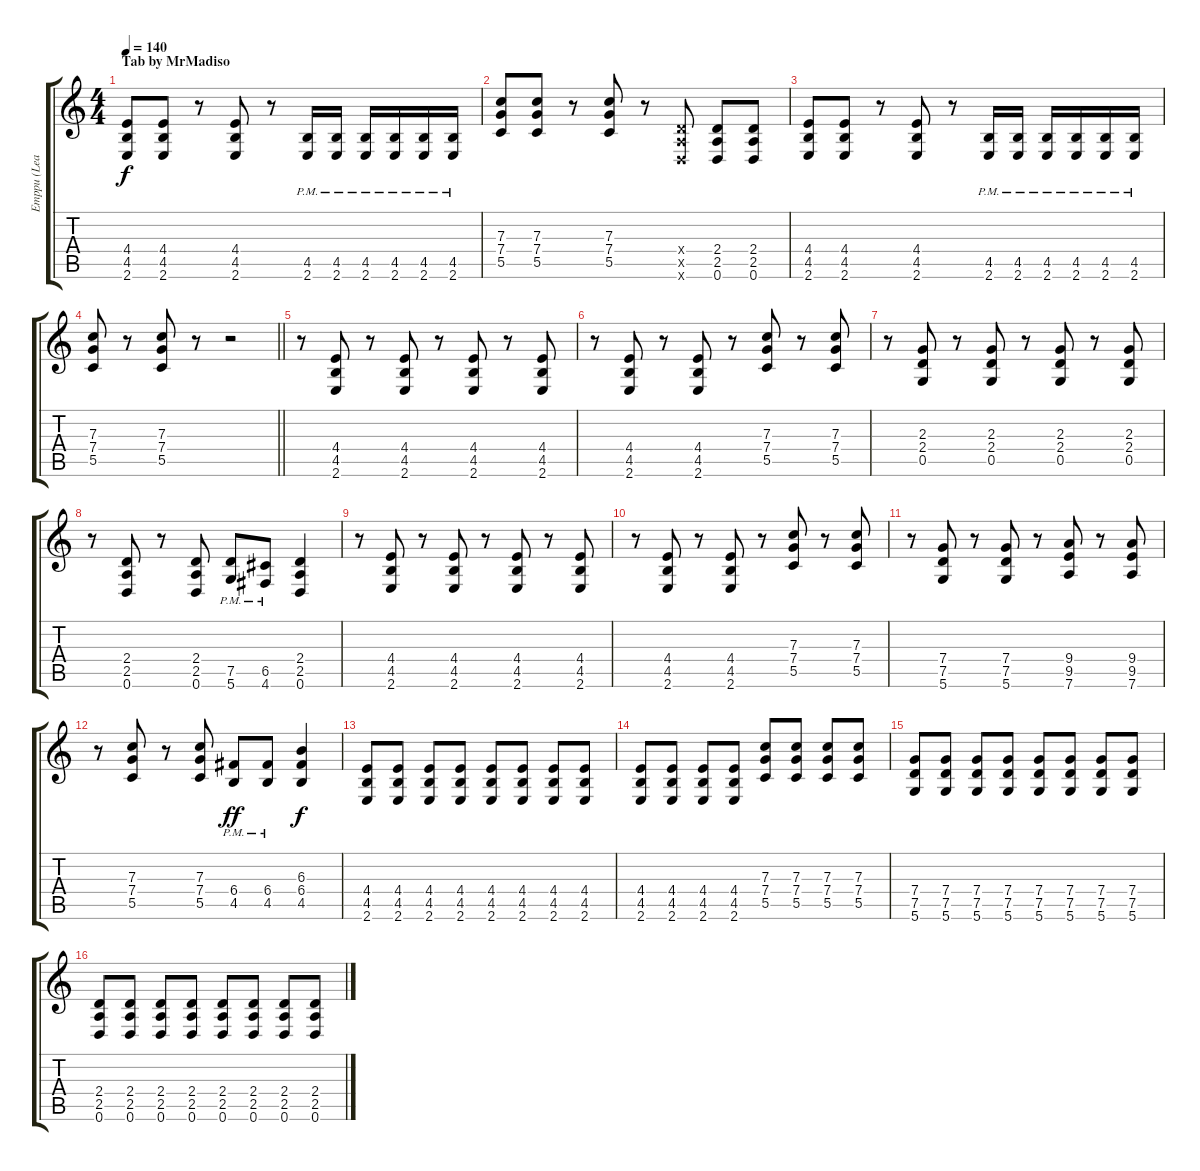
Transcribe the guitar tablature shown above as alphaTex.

\track ("Emppu (Lead)" "Emppu (Lea") {instrument distortionguitar}
\staff {score tabs}
\tuning (D4 A3 F3 C3 G2 D2) {hide}
\ts (4 4)
\section ("" "Tab by MrMadiso")
\tempo 140
\clef g2
\ks c
(4.4 4.5 2.6).8{dy f instrument distortionguitar} (4.4 4.5 2.6).8 r.8 (4.4 4.5 2.6).8 r.8 (4.5{pm} 2.6{pm}).16 (4.5{pm} 2.6{pm}).16 (4.5{pm} 2.6{pm}).16 (4.5{pm} 2.6{pm}).16 (4.5{pm} 2.6{pm}).16 (4.5{pm} 2.6{pm}).16 |
(7.3 7.4 5.5).8 (7.3 7.4 5.5).8 r.8 (7.3 7.4 5.5).8 r.8 (2.4{x} 2.5{x} 0.6{x}).8 (2.4 2.5 0.6).8 (2.4 2.5 0.6).8 |
(4.4 4.5 2.6).8 (4.4 4.5 2.6).8 r.8 (4.4 4.5 2.6).8 r.8 (4.5{pm} 2.6{pm}).16 (4.5{pm} 2.6{pm}).16 (4.5{pm} 2.6{pm}).16 (4.5{pm} 2.6{pm}).16 (4.5{pm} 2.6{pm}).16 (4.5{pm} 2.6{pm}).16 |
\barLineRight lightlight
(7.3 7.4 5.5).8 r.8 (7.3 7.4 5.5).8 r.8 r.2 |
\ks aminor
r.8 (4.4 4.5 2.6).8 r.8 (4.4 4.5 2.6).8 r.8 (4.4 4.5 2.6).8 r.8 (4.4 4.5 2.6).8 |
r.8 (4.4 4.5 2.6).8 r.8 (4.4 4.5 2.6).8 r.8 (7.3 7.4 5.5).8 r.8 (7.3 7.4 5.5).8 |
r.8 (2.3 2.4 0.5).8 r.8 (2.3 2.4 0.5).8 r.8 (2.3 2.4 0.5).8 r.8 (2.3 2.4 0.5).8 |
r.8 (2.4 2.5 0.6).8 r.8 (2.4 2.5 0.6).8 (7.5{pm} 5.6{pm}).8 (6.5{pm} 4.6{pm}).8 (2.4 2.5 0.6).4 |
r.8 (4.4 4.5 2.6).8 r.8 (4.4 4.5 2.6).8 r.8 (4.4 4.5 2.6).8 r.8 (4.4 4.5 2.6).8 |
r.8 (4.4 4.5 2.6).8 r.8 (4.4 4.5 2.6).8 r.8 (7.3 7.4 5.5).8 r.8 (7.3 7.4 5.5).8 |
r.8 (7.4 7.5 5.6).8 r.8 (7.4 7.5 5.6).8 r.8 (9.4 9.5 7.6).8 r.8 (9.4 9.5 7.6).8 |
r.8 (7.3 7.4 5.5).8 r.8 (7.3 7.4 5.5).8 (6.4{pm} 4.5{pm}).8{dy ff} (6.4{pm} 4.5{pm}).8 (6.3 6.4 4.5).4{dy f} |
(4.4 4.5 2.6).8 (4.4 4.5 2.6).8 (4.4 4.5 2.6).8 (4.4 4.5 2.6).8 (4.4 4.5 2.6).8 (4.4 4.5 2.6).8 (4.4 4.5 2.6).8 (4.4 4.5 2.6).8 |
(4.4 4.5 2.6).8 (4.4 4.5 2.6).8 (4.4 4.5 2.6).8 (4.4 4.5 2.6).8 (7.3 7.4 5.5).8 (7.3 7.4 5.5).8 (7.3 7.4 5.5).8 (7.3 7.4 5.5).8 |
(7.4 7.5 5.6).8 (7.4 7.5 5.6).8 (7.4 7.5 5.6).8 (7.4 7.5 5.6).8 (7.4 7.5 5.6).8 (7.4 7.5 5.6).8 (7.4 7.5 5.6).8 (7.4 7.5 5.6).8 |
(2.4 2.5 0.6).8 (2.4 2.5 0.6).8 (2.4 2.5 0.6).8 (2.4 2.5 0.6).8 (2.4 2.5 0.6).8 (2.4 2.5 0.6).8 (2.4 2.5 0.6).8 (2.4 2.5 0.6).8
